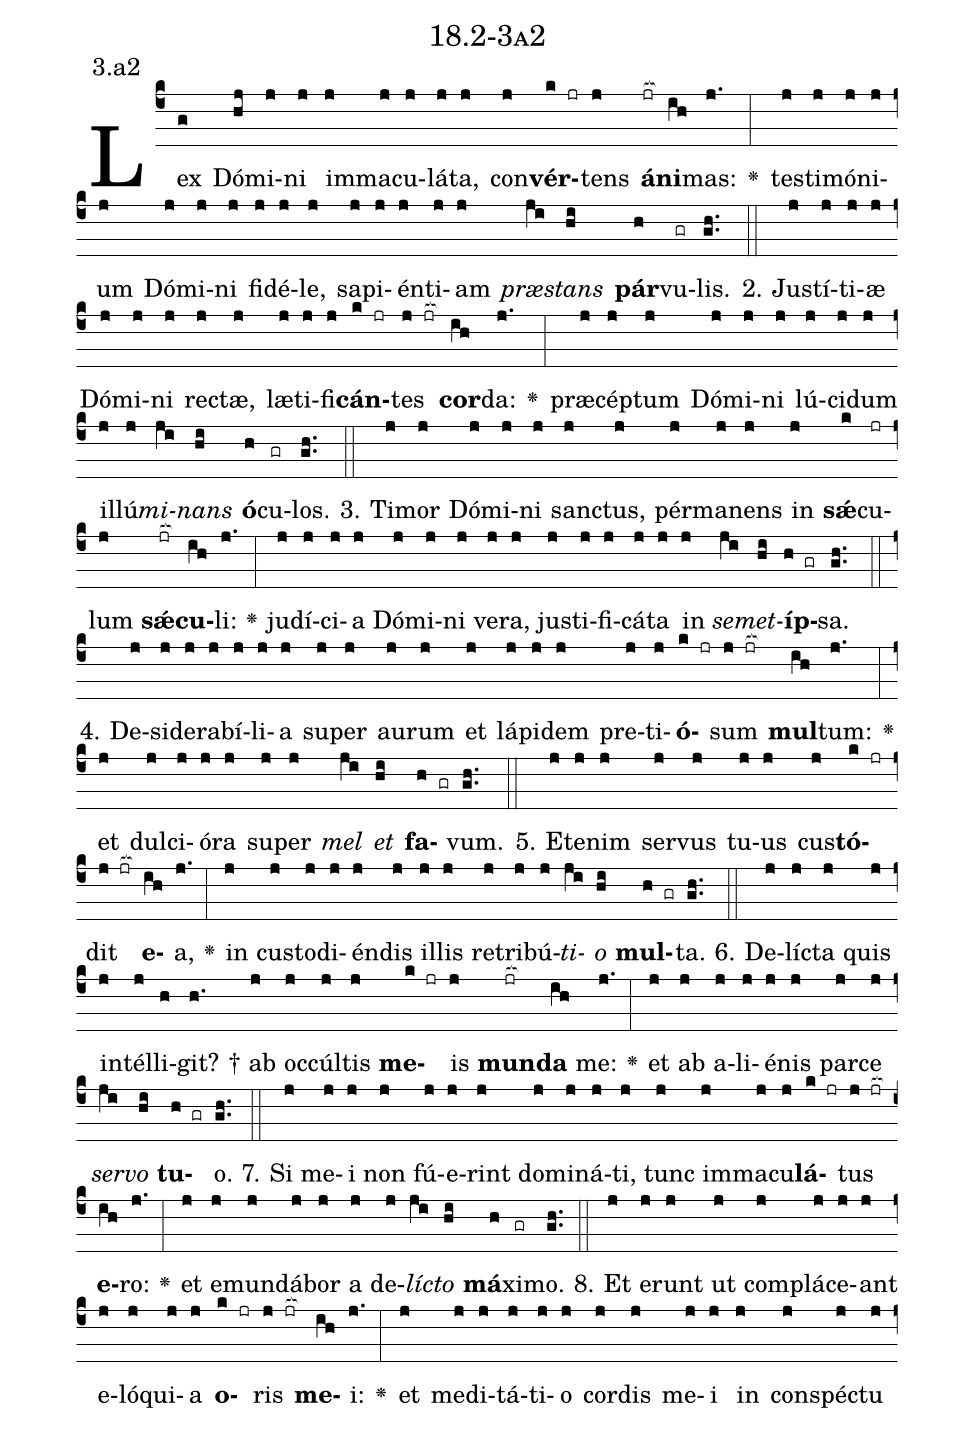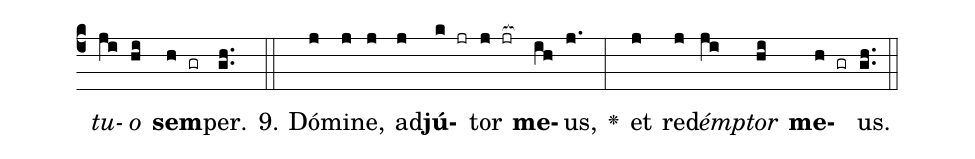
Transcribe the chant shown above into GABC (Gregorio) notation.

name: 18.2-3a2;
annotation: 3.a2;
%%
(c4)Lex(g) Dó(hj)mi(j)ni(j) im(j)ma(j)cu(j)lá(j)ta,(j) con(j)<b>vér</b>(k jr)tens(j) <b>á</b>(jr[ocb:1{])<b>ni</b>(ih[ocb:0}])mas:(j.) <v>\greheightstar</v>(:) tes(j)ti(j)mó(j)ni(j)um(j) Dó(j)mi(j)ni(j) fi(j)dé(j)le,(j) sa(j)pi(j)én(j)ti(j)am(j) <i>præ</i>(ji)<i>stans</i>(hi) <b>pár</b>(h)vu(gr)lis.(gh..) (::)
2. Jus(j)tí(j)ti(j)æ(j) Dó(j)mi(j)ni(j) rec(j)tæ,(j) læ(j)ti(j)fi(j)<b>cán</b>(k jr)tes(j jr[ocb:1{]) <b>cor</b>(ih[ocb:0}])da:(j.) <v>\greheightstar</v>(:) præ(j)cép(j)tum(j) Dó(j)mi(j)ni(j) lú(j)ci(j)dum(j) il(j)lú(j)<i>mi</i>(ji)<i>nans</i>(hi) <b>ó</b>(h)cu(gr)los.(gh..) (::)
3. Ti(j)mor(j) Dó(j)mi(j)ni(j) sanc(j)tus,(j) pér(j)ma(j)nens(j) in(j) <b>sǽ</b>(k)cu(jr)lum(j) <b>sǽ</b>(jr[ocb:1{])<b>cu</b>(ih[ocb:0}])li:(j.) <v>\greheightstar</v>(:) ju(j)dí(j)ci(j)a(j) Dó(j)mi(j)ni(j) ve(j)ra,(j) jus(j)ti(j)fi(j)cá(j)ta(j) in(j) <i>se</i>(ji)<i>met</i>(hi)<b>íp</b>(h gr)sa.(gh..) (::)
4. De(j)si(j)de(j)ra(j)bí(j)li(j)a(j) su(j)per(j) au(j)rum(j) et(j) lá(j)pi(j)dem(j) pre(j)ti(j)<b>ó</b>(k jr)sum(j jr[ocb:1{]) <b>mul</b>(ih[ocb:0}])tum:(j.) <v>\greheightstar</v>(:) et(j) dul(j)ci(j)ó(j)ra(j) su(j)per(j) <i>mel</i>(ji) <i>et</i>(hi) <b>fa</b>(h gr)vum.(gh..) (::)
5. Et(j)e(j)nim(j) ser(j)vus(j) tu(j)us(j) cus(j)<b>tó</b>(k jr)dit(j jr[ocb:1{]) <b>e</b>(ih[ocb:0}])a,(j.) <v>\greheightstar</v>(:) in(j) cus(j)to(j)di(j)én(j)dis(j) il(j)lis(j) re(j)tri(j)bú(j)<i>ti</i>(ji)<i>o</i>(hi) <b>mul</b>(h gr)ta.(gh..) (::)
6. De(j)líc(j)ta(j) quis(j) in(j)tél(j)li(h)git? †(h.) ab(j) oc(j)cúl(j)tis(j) <b>me</b>(k jr)is(j) <b>mun</b>(jr[ocb:1{])<b>da</b>(ih[ocb:0}]) me:(j.) <v>\greheightstar</v>(:) et(j) ab(j) a(j)li(j)é(j)nis(j) par(j)ce(j) <i>ser</i>(ji)<i>vo</i>(hi) <b>tu</b>(h gr)o.(gh..) (::)
7. Si(j) me(j)i(j) non(j) fú(j)e(j)rint(j) do(j)mi(j)ná(j)ti,(j) tunc(j) im(j)ma(j)cu(j)<b>lá</b>(k jr)tus(j jr[ocb:1{]) <b>e</b>(ih[ocb:0}])ro:(j.) <v>\greheightstar</v>(:) et(j) e(j)mun(j)dá(j)bor(j) a(j) de(j)<i>líc</i>(ji)<i>to</i>(hi) <b>má</b>(h)xi(gr)mo.(gh..) (::)
8. Et(j) e(j)runt(j) ut(j) com(j)plá(j)ce(j)ant(j) e(j)ló(j)qui(j)a(j) <b>o</b>(k jr)ris(j jr[ocb:1{]) <b>me</b>(ih[ocb:0}])i:(j.) <v>\greheightstar</v>(:) et(j) me(j)di(j)tá(j)ti(j)o(j) cor(j)dis(j) me(j)i(j) in(j) con(j)spéc(j)tu(j) <i>tu</i>(ji)<i>o</i>(hi) <b>sem</b>(h gr)per.(gh..) (::)
9. Dó(j)mi(j)ne,(j) ad(j)<b>jú</b>(k jr)tor(j jr[ocb:1{]) <b>me</b>(ih[ocb:0}])us,(j.) <v>\greheightstar</v>(:) et(j) red(j)<i>émp</i>(ji)<i>tor</i>(hi) <b>me</b>(h gr)us.(gh..) (::)
